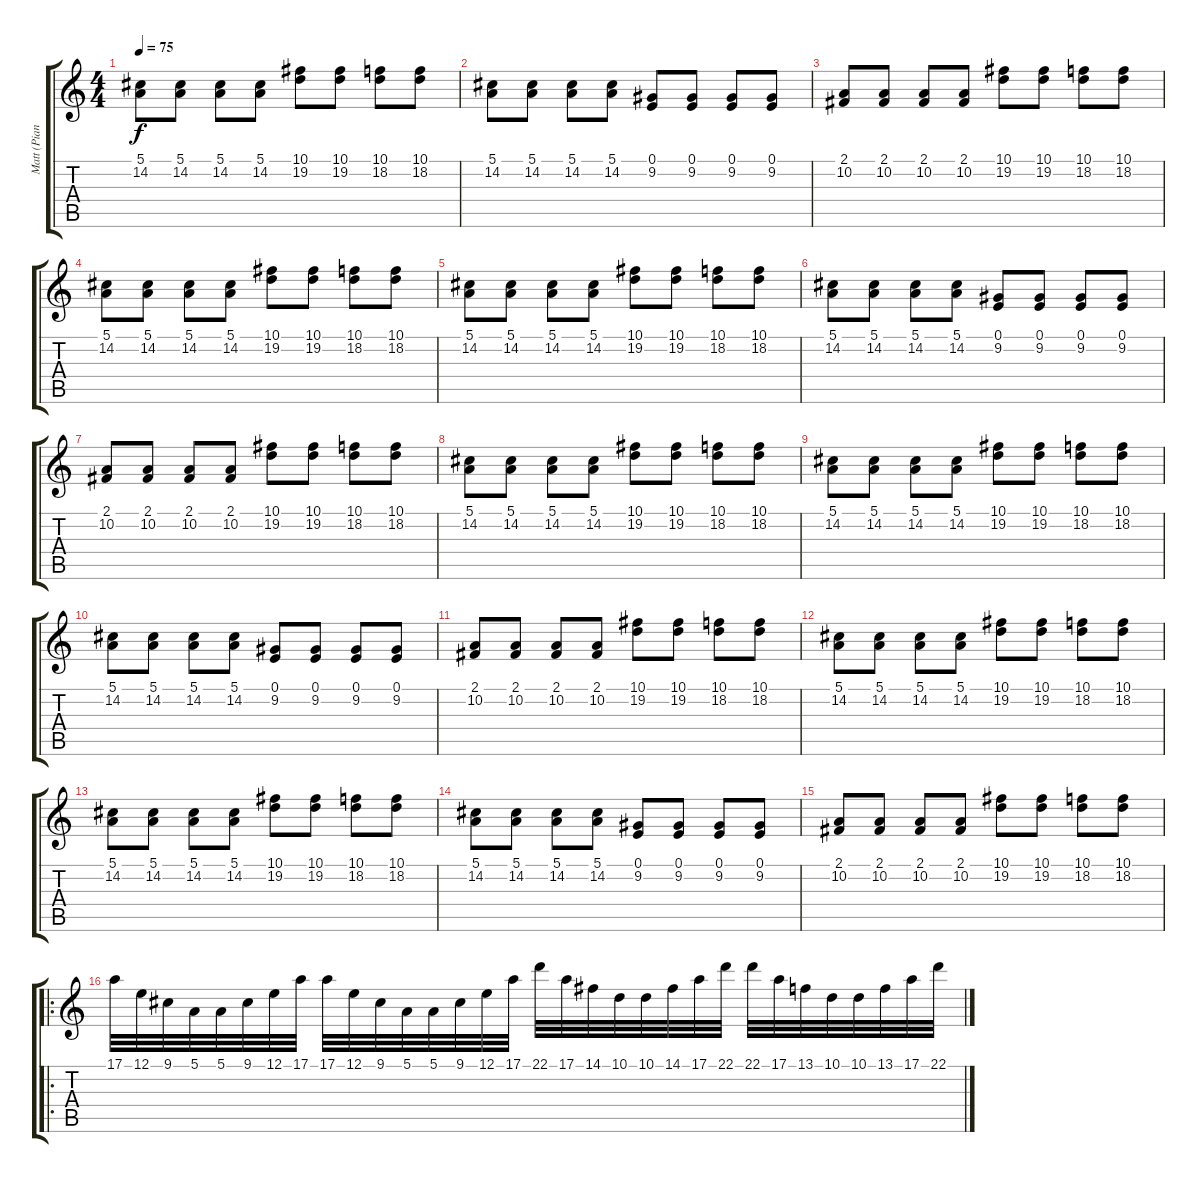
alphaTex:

\track ("Matt (Piano)" "Matt (Pian") {instrument acousticgrandpiano}
\staff {score tabs}
\tuning (E4 B3 G3 D3 A2 E2) {hide}
\ts (4 4)
\tempo 75
\clef g2
\ks c
(5.1 14.2).8{dy f} (5.1 14.2).8 (5.1 14.2).8 (5.1 14.2).8 (10.1 19.2).8 (10.1 19.2).8 (10.1 18.2).8 (10.1 18.2).8 |
(5.1 14.2).8 (5.1 14.2).8 (5.1 14.2).8 (5.1 14.2).8 (0.1 9.2).8 (0.1 9.2).8 (0.1 9.2).8 (0.1 9.2).8 |
(2.1 10.2).8 (2.1 10.2).8 (2.1 10.2).8 (2.1 10.2).8 (10.1 19.2).8 (10.1 19.2).8 (10.1 18.2).8 (10.1 18.2).8 |
(5.1 14.2).8 (5.1 14.2).8 (5.1 14.2).8 (5.1 14.2).8 (10.1 19.2).8 (10.1 19.2).8 (10.1 18.2).8 (10.1 18.2).8 |
(5.1 14.2).8 (5.1 14.2).8 (5.1 14.2).8 (5.1 14.2).8 (10.1 19.2).8 (10.1 19.2).8 (10.1 18.2).8 (10.1 18.2).8 |
(5.1 14.2).8 (5.1 14.2).8 (5.1 14.2).8 (5.1 14.2).8 (0.1 9.2).8 (0.1 9.2).8 (0.1 9.2).8 (0.1 9.2).8 |
(2.1 10.2).8 (2.1 10.2).8 (2.1 10.2).8 (2.1 10.2).8 (10.1 19.2).8 (10.1 19.2).8 (10.1 18.2).8 (10.1 18.2).8 |
(5.1 14.2).8 (5.1 14.2).8 (5.1 14.2).8 (5.1 14.2).8 (10.1 19.2).8 (10.1 19.2).8 (10.1 18.2).8 (10.1 18.2).8 |
(5.1 14.2).8 (5.1 14.2).8 (5.1 14.2).8 (5.1 14.2).8 (10.1 19.2).8 (10.1 19.2).8 (10.1 18.2).8 (10.1 18.2).8 |
(5.1 14.2).8 (5.1 14.2).8 (5.1 14.2).8 (5.1 14.2).8 (0.1 9.2).8 (0.1 9.2).8 (0.1 9.2).8 (0.1 9.2).8 |
(2.1 10.2).8 (2.1 10.2).8 (2.1 10.2).8 (2.1 10.2).8 (10.1 19.2).8 (10.1 19.2).8 (10.1 18.2).8 (10.1 18.2).8 |
(5.1 14.2).8 (5.1 14.2).8 (5.1 14.2).8 (5.1 14.2).8 (10.1 19.2).8 (10.1 19.2).8 (10.1 18.2).8 (10.1 18.2).8 |
(5.1 14.2).8 (5.1 14.2).8 (5.1 14.2).8 (5.1 14.2).8 (10.1 19.2).8 (10.1 19.2).8 (10.1 18.2).8 (10.1 18.2).8 |
(5.1 14.2).8 (5.1 14.2).8 (5.1 14.2).8 (5.1 14.2).8 (0.1 9.2).8 (0.1 9.2).8 (0.1 9.2).8 (0.1 9.2).8 |
(2.1 10.2).8 (2.1 10.2).8 (2.1 10.2).8 (2.1 10.2).8 (10.1 19.2).8 (10.1 19.2).8 (10.1 18.2).8 (10.1 18.2).8 |
\ro
17.1.32 12.1.32 9.1.32 5.1.32 5.1.32 9.1.32 12.1.32 17.1.32 17.1.32 12.1.32 9.1.32 5.1.32 5.1.32 9.1.32 12.1.32 17.1.32 22.1.32 17.1.32 14.1.32 10.1.32 10.1.32 14.1.32 17.1.32 22.1.32 22.1.32 17.1.32 13.1.32 10.1.32 10.1.32 13.1.32 17.1.32 22.1.32
